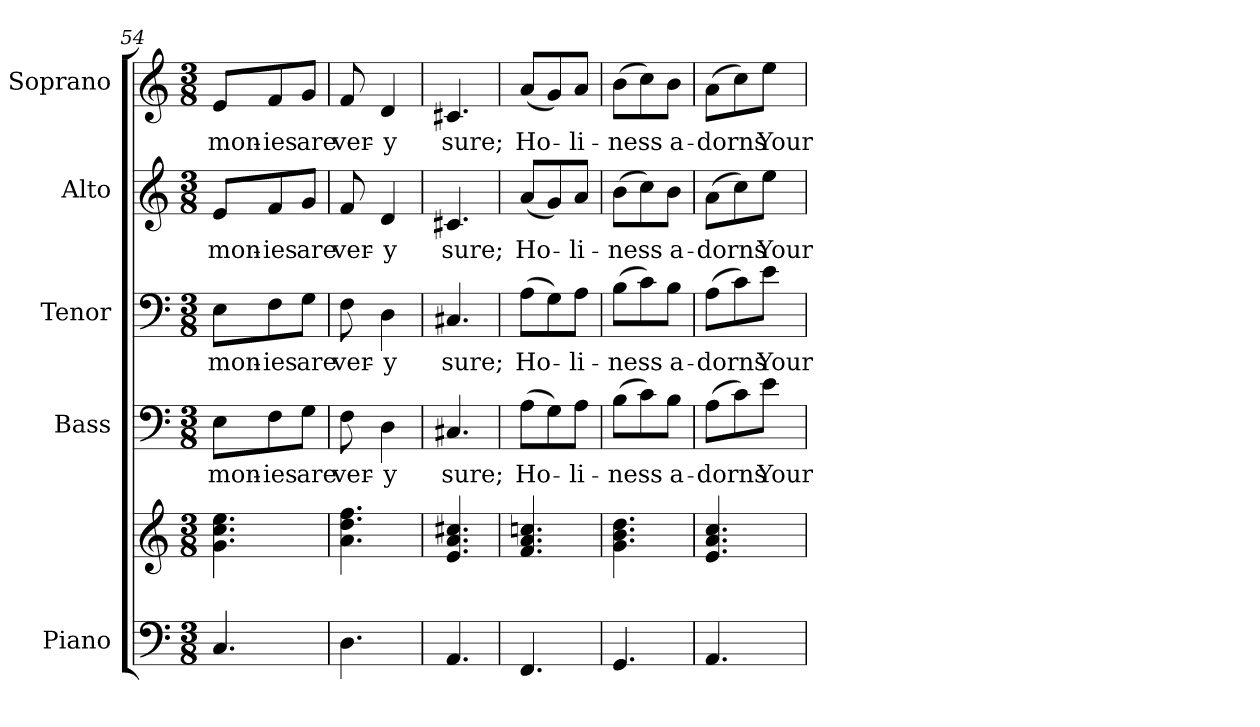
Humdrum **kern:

**kern	**kern	**kern	**text	**kern	**text	**kern	**text	**kern	**text
*part5	*part5	*part4	*part4	*part3	*part3	*part2	*part2	*part1	*part1
*staff6	*staff5	*staff4	*staff4	*staff3	*staff3	*staff2	*staff2	*staff1	*staff1
*I"Piano	*	*I"Bass	*	*I"Tenor	*	*I"Alto	*	*I"Soprano	*
*I'Pno.	*	*I'B.	*	*I'T.	*	*I'A.	*	*I'S.	*
*clefF4	*clefG2	*clefF4	*	*clefF4	*	*clefG2	*	*clefG2	*
*k[]	*k[]	*k[]	*	*k[]	*	*k[]	*	*k[]	*
*C:	*C:	*C:	*	*C:	*	*C:	*	*C:	*
*M3/8	*M3/8	*M3/8	*	*M3/8	*	*M3/8	*	*M3/8	*
=54	=54	=54	=54	=54	=54	=54	=54	=54	=54
!	!	!	!LO:LY:b:color=#000000	!	!	!	!	!	!
!	!	!	!	!	!LO:LY:b:color=#000000	!	!	!	!
!	!	!	!	!	!	!	!LO:LY:b:color=#000000	!	!
!	!	!	!	!	!	!	!	!	!LO:LY:b:color=#000000
4.Ci/	4.gi\ 4.cci 4.eei	8Ei\L	-mon-	8Ei\L	-mon-	8ei/L	-mon-	8ei/L	-mon-
!	!	!	!LO:LY:b:color=#000000	!	!	!	!	!	!
!	!	!	!	!	!LO:LY:b:color=#000000	!	!	!	!
!	!	!	!	!	!	!	!LO:LY:b:color=#000000	!	!
!	!	!	!	!	!	!	!	!	!LO:LY:b:color=#000000
.	.	8Fi\	-ies	8Fi\	-ies	8fi/	-ies	8fi/	-ies
!	!	!	!LO:LY:b:color=#000000	!	!	!	!	!	!
!	!	!	!	!	!LO:LY:b:color=#000000	!	!	!	!
!	!	!	!	!	!	!	!LO:LY:b:color=#000000	!	!
!	!	!	!	!	!	!	!	!	!LO:LY:b:color=#000000
.	.	8Gi\J	are	8Gi\J	are	8gi/J	are	8gi/J	are
!!LO:PB:g=z
=55	=55	=55	=55	=55	=55	=55	=55	=55	=55
!	!	!	!LO:LY:b:color=#000000	!	!	!	!	!	!
!	!	!	!	!	!LO:LY:b:color=#000000	!	!	!	!
!	!	!	!	!	!	!	!LO:LY:b:color=#000000	!	!
!	!	!	!	!	!	!	!	!	!LO:LY:b:color=#000000
4.Di\	4.ai\ 4.ddi 4.ffi	8Fi\	ver-	8Fi\	ver-	8fi/	ver-	8fi/	ver-
!	!	!	!LO:LY:b:color=#000000	!	!	!	!	!	!
!	!	!	!	!	!LO:LY:b:color=#000000	!	!	!	!
!	!	!	!	!	!	!	!LO:LY:b:color=#000000	!	!
!	!	!	!	!	!	!	!	!	!LO:LY:b:color=#000000
.	.	4Di\	-y	4Di\	-y	4di/	-y	4di/	-y
=56	=56	=56	=56	=56	=56	=56	=56	=56	=56
!	!	!	!LO:LY:b:color=#000000	!	!	!	!	!	!
!	!	!	!	!	!LO:LY:b:color=#000000	!	!	!	!
!	!	!	!	!	!	!	!LO:LY:b:color=#000000	!	!
!	!	!	!	!	!	!	!	!	!LO:LY:b:color=#000000
4.AAi/	4.ei/ 4.ai 4.cc#Xi	4.C#Xi/	sure;	4.C#Xi/	sure;	4.c#Xi/	sure;	4.c#Xi/	sure;
=57	=57	=57	=57	=57	=57	=57	=57	=57	=57
!	!	!	!LO:LY:b:color=#000000	!	!	!	!	!	!
!	!	!	!	!	!LO:LY:b:color=#000000	!	!	!	!
!	!	!	!	!	!	!	!LO:LY:b:color=#000000	!	!
!	!	!	!	!	!	!	!	!	!LO:LY:b:color=#000000
4.FFi/	4.fi/ 4.ai 4.ccni	(8Ai\L	Ho-	(8Ai\L	Ho-	(8ai/L	Ho-	(8ai/L	Ho-
.	.	8Gi\)	.	8Gi\)	.	8gi/)	.	8gi/)	.
!	!	!	!LO:LY:b:color=#000000	!	!	!	!	!	!
!	!	!	!	!	!LO:LY:b:color=#000000	!	!	!	!
!	!	!	!	!	!	!	!LO:LY:b:color=#000000	!	!
!	!	!	!	!	!	!	!	!	!LO:LY:b:color=#000000
.	.	8Ai\J	-li-	8Ai\J	-li-	8ai/J	-li-	8ai/J	-li-
!!LO:PB:g=z
=58	=58	=58	=58	=58	=58	=58	=58	=58	=58
!	!	!	!LO:LY:b:color=#000000	!	!	!	!	!	!
!	!	!	!	!	!LO:LY:b:color=#000000	!	!	!	!
!	!	!	!	!	!	!	!LO:LY:b:color=#000000	!	!
!	!	!	!	!	!	!	!	!	!LO:LY:b:color=#000000
4.GGi/	4.gi\ 4.bi 4.ddi	(8Bi\L	-ness	(8Bi\L	-ness	(8bi\L	-ness	(8bi\L	-ness
.	.	8ci\)	.	8ci\)	.	8cci\)	.	8cci\)	.
!	!	!	!LO:LY:b:color=#000000	!	!	!	!	!	!
!	!	!	!	!	!LO:LY:b:color=#000000	!	!	!	!
!	!	!	!	!	!	!	!LO:LY:b:color=#000000	!	!
!	!	!	!	!	!	!	!	!	!LO:LY:b:color=#000000
.	.	8Bi\J	a-	8Bi\J	a-	8bi\J	a-	8bi\J	a-
=59	=59	=59	=59	=59	=59	=59	=59	=59	=59
!	!	!	!LO:LY:b:color=#000000	!	!	!	!	!	!
!	!	!	!	!	!LO:LY:b:color=#000000	!	!	!	!
!	!	!	!	!	!	!	!LO:LY:b:color=#000000	!	!
!	!	!	!	!	!	!	!	!	!LO:LY:b:color=#000000
4.AAi/	4.ei/ 4.ai 4.cci	(8Ai\L	-dorns	(8Ai\L	-dorns	(8ai\L	-dorns	(8ai\L	-dorns
.	.	8ci\)	.	8ci\)	.	8cci\)	.	8cci\)	.
!	!	!	!LO:LY:b:color=#000000	!	!	!	!	!	!
!	!	!	!	!	!LO:LY:b:color=#000000	!	!	!	!
!	!	!	!	!	!	!	!LO:LY:b:color=#000000	!	!
!	!	!	!	!	!	!	!	!	!LO:LY:b:color=#000000
.	.	8ei\J	Your	8ei\J	Your	8eei\J	Your	8eei\J	Your
=	=	=	=	=	=	=	=	=	=
*-	*-	*-	*-	*-	*-	*-	*-	*-	*-
